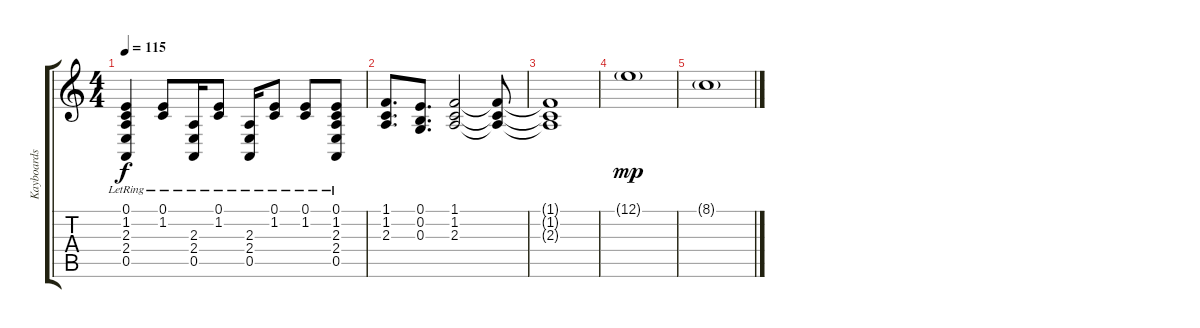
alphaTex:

\track ("Kayboards" "Kayboards") {instrument brightacousticpiano}
\staff {score tabs}
\tuning (E4 B3 G3 D3 A2 E2) {hide}
\ts (4 4)
\tempo 115
\clef g2
\ks c
(0.1{lr} 1.2{lr} 2.3{lr} 2.4{lr} 0.5{lr}).4{dy f} (0.1{lr} 1.2{lr}).8 (2.3{lr} 2.4{lr} 0.5{lr}).16 (0.1{lr} 1.2{lr}).8 (2.3{lr} 2.4{lr} 0.5{lr}).16 (0.1{lr} 1.2{lr}).8 (0.1{lr} 1.2{lr}).8 (0.1{lr} 1.2{lr} 2.3{lr} 2.4{lr} 0.5{lr}).8 |
(1.1 1.2 2.3).8{d} (0.1 0.2 0.3).8{d} (1.1 1.2 2.3).2 (1.1{t} 1.2{t} 2.3{t}).8 |
(1.1{t} 1.2{t} 2.3{t}).1 |
12.1{g}.1{dy mp} |
8.1{g}.1
